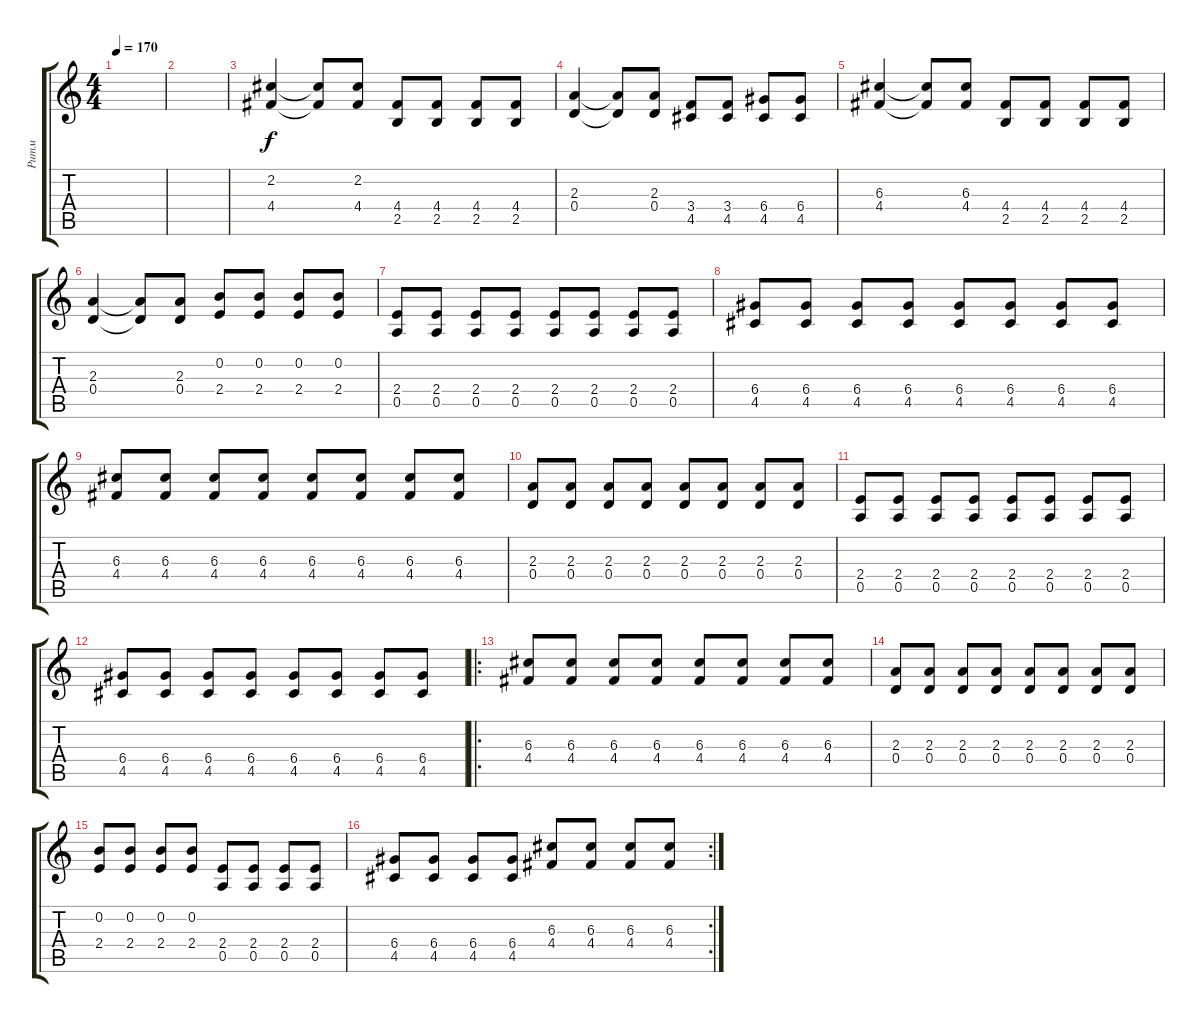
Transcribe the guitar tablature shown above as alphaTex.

\track ("Ритм" "Ритм") {instrument overdrivenguitar}
\staff {score tabs}
\tuning (E4 B3 G3 D3 A2 E2) {hide}
\ts (4 4)
\tempo 170
\clef g2
\ks c
|
|
(2.2 4.4).4 (2.2{t} 4.4{t}).8 (2.2 4.4).8 (4.4 2.5).8 (4.4 2.5).8 (4.4 2.5).8 (4.4 2.5).8 |
(2.3 0.4).4 (2.3{t} 0.4{t}).8 (2.3 0.4).8 (3.4 4.5).8 (3.4 4.5).8 (6.4 4.5).8 (6.4 4.5).8 |
(6.3 4.4).4 (6.3{t} 4.4{t}).8 (6.3 4.4).8 (4.4 2.5).8 (4.4 2.5).8 (4.4 2.5).8 (4.4 2.5).8 |
(2.3 0.4).4 (2.3{t} 0.4{t}).8 (2.3 0.4).8 (0.2 2.4).8 (0.2 2.4).8 (0.2 2.4).8 (0.2 2.4).8 |
(2.4 0.5).8 (2.4 0.5).8 (2.4 0.5).8 (2.4 0.5).8 (2.4 0.5).8 (2.4 0.5).8 (2.4 0.5).8 (2.4 0.5).8 |
(6.4 4.5).8 (6.4 4.5).8 (6.4 4.5).8 (6.4 4.5).8 (6.4 4.5).8 (6.4 4.5).8 (6.4 4.5).8 (6.4 4.5).8 |
(6.3 4.4).8 (6.3 4.4).8 (6.3 4.4).8 (6.3 4.4).8 (6.3 4.4).8 (6.3 4.4).8 (6.3 4.4).8 (6.3 4.4).8 |
(2.3 0.4).8 (2.3 0.4).8 (2.3 0.4).8 (2.3 0.4).8 (2.3 0.4).8 (2.3 0.4).8 (2.3 0.4).8 (2.3 0.4).8 |
(2.4 0.5).8 (2.4 0.5).8 (2.4 0.5).8 (2.4 0.5).8 (2.4 0.5).8 (2.4 0.5).8 (2.4 0.5).8 (2.4 0.5).8 |
(6.4 4.5).8 (6.4 4.5).8 (6.4 4.5).8 (6.4 4.5).8 (6.4 4.5).8 (6.4 4.5).8 (6.4 4.5).8 (6.4 4.5).8 |
\ro
(6.3 4.4).8 (6.3 4.4).8 (6.3 4.4).8 (6.3 4.4).8 (6.3 4.4).8 (6.3 4.4).8 (6.3 4.4).8 (6.3 4.4).8 |
(2.3 0.4).8 (2.3 0.4).8 (2.3 0.4).8 (2.3 0.4).8 (2.3 0.4).8 (2.3 0.4).8 (2.3 0.4).8 (2.3 0.4).8 |
(0.2 2.4).8 (0.2 2.4).8 (0.2 2.4).8 (0.2 2.4).8 (2.4 0.5).8 (2.4 0.5).8 (2.4 0.5).8 (2.4 0.5).8 |
\rc 2
(6.4 4.5).8 (6.4 4.5).8 (6.4 4.5).8 (6.4 4.5).8 (6.3 4.4).8 (6.3 4.4).8 (6.3 4.4).8 (6.3 4.4).8
